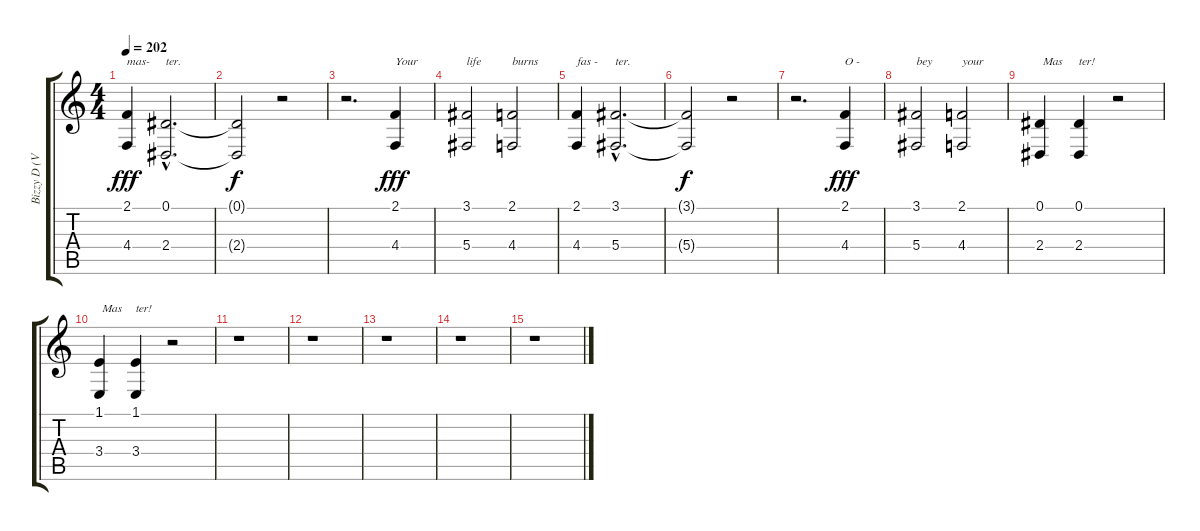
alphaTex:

\track ("Bizzy D (Voice)" "Bizzy D (V") {instrument tenorsax}
\staff {score tabs}
\tuning (Eb4 Bb3 Gb3 Db3 Ab2 Eb2) {hide}
\ts (4 4)
\tempo 202
\clef g2
\ks c
(2.1 4.4).4{txt "mas-" dy fff} (0.1{hac} 2.4{hac}).2{d txt "ter."} |
(0.1{t} 2.4{t}).2{dy f} r.2 |
r.2{d} (2.1 4.4).4{txt "Your" dy fff} |
(3.1 5.4).2{txt "life"} (2.1 4.4).2{txt "burns"} |
(2.1 4.4).4{txt "fas -"} (3.1{hac} 5.4{hac}).2{d txt "ter."} |
(3.1{t} 5.4{t}).2{dy f} r.2 |
r.2{d} (2.1 4.4).4{txt "O -" dy fff} |
(3.1 5.4).2{txt "bey"} (2.1 4.4).2{txt "your"} |
(0.1 2.4).4{txt " Mas"} (0.1 2.4).4{txt "ter!"} r.2 |
(1.1 3.4).4{txt " Mas"} (1.1 3.4).4{txt "ter!"} r.2 |
r.1 |
r.1 |
r.1 |
r.1 |
r.1
